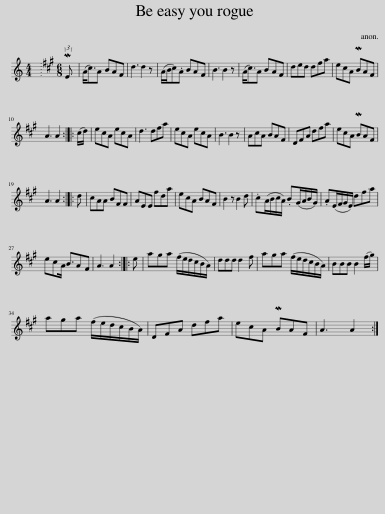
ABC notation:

X:1
L:1/8
M:4/4
I:linebreak $
K:C
V:1 treble
V:1
 x8 |[K:A][M:6/8] (3:2:1ME x/12 | (A<c)A BAF | d3 d2 z | (A/B/c).A BAF | %5
 B3 B2 z | (A<c)A BAF | ded dfa | ecA MBAF |$ A3 A2 :: %10
 (c/d/) | ecA ecA | d3 dfa | ecA ecA | B3 B2 z | %15
 AcA BAF | DFA dfa | ecA MBAF |$ A3 A2 :: d | %20
 cAA BFF | AEE fda | ecA BAF | B2 z B2 d | .c(A/B/c/A/) .B(G/A/B/G/) | %25
 .A(E/F/G/E/) dfa |$ ecA/ B3/2AF | A3 A2 :: e | aga (f/e/d/c/B/A/) | %30
 ddd d2 f | aga (f/e/d/c/B/A/) | BBB B2 (f/g/) |$ aga (f/e/d/c/B/A/) | DFA dfa | %35
 ecA MBAF | A3 A2 :| %37
